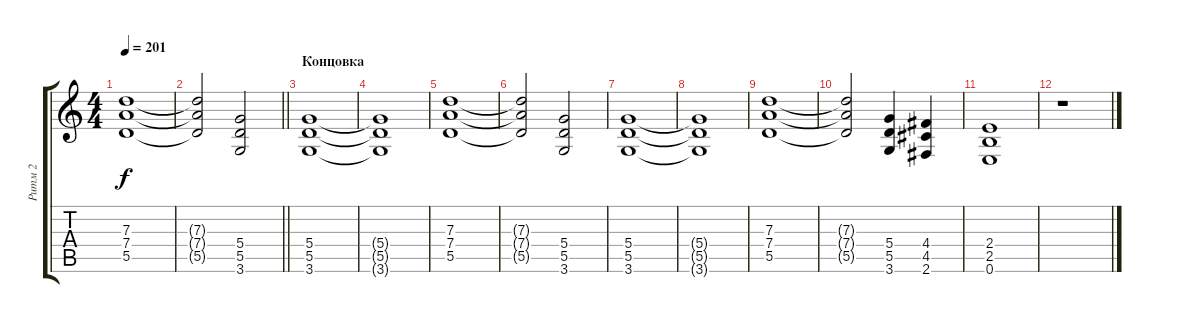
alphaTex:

\track ("Ритм 2" "Ритм 2") {instrument distortionguitar}
\staff {score tabs}
\tuning (E4 B3 G3 D3 A2 E2) {hide}
\ts (4 4)
\tempo 201
\clef g2
\ks c
(7.3 7.4 5.5).1{dy f} |
\barLineRight lightlight
(7.3{t} 7.4{t} 5.5{t}).2 (5.4 5.5 3.6).2 |
\section ("" "Концовка")
(5.4 5.5 3.6).1 |
(5.4{t} 5.5{t} 3.6{t}).1 |
(7.3 7.4 5.5).1 |
(7.3{t} 7.4{t} 5.5{t}).2 (5.4 5.5 3.6).2 |
(5.4 5.5 3.6).1 |
(5.4{t} 5.5{t} 3.6{t}).1 |
(7.3 7.4 5.5).1 |
(7.3{t} 7.4{t} 5.5{t}).2 (5.4 5.5 3.6).4 (4.4 4.5 2.6).4 |
(2.4 2.5 0.6).1 |
r.1
